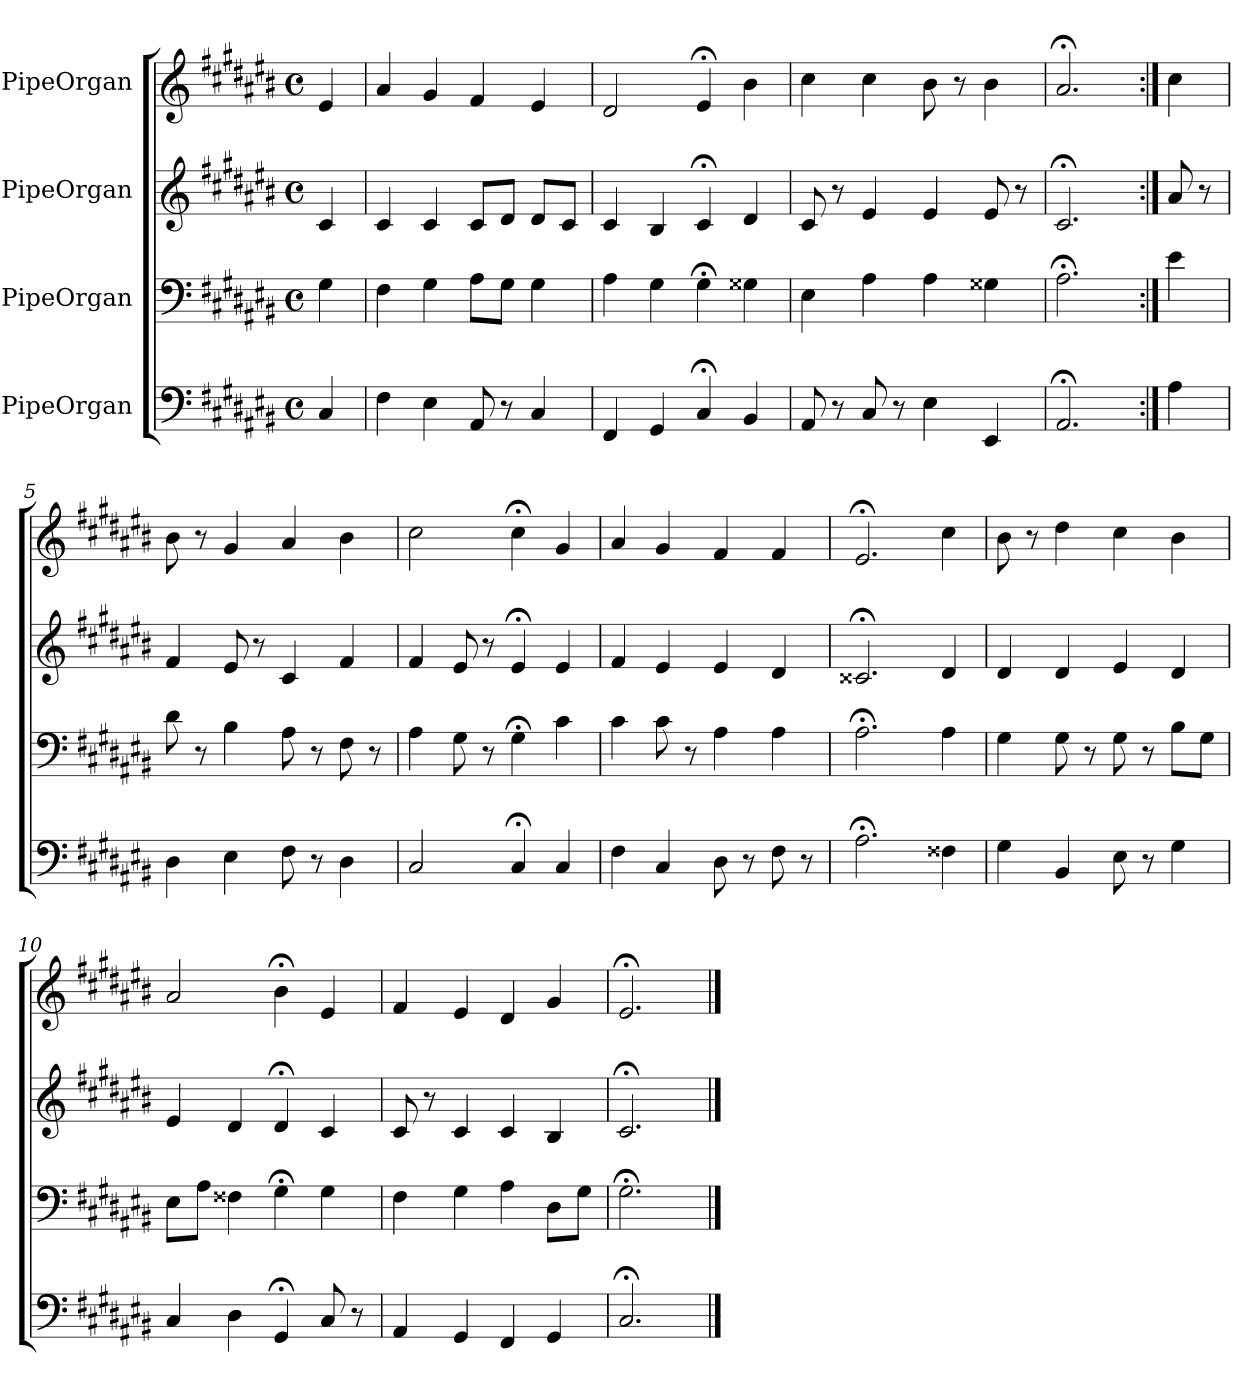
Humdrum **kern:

**kern	**kern	**kern	**kern
*part4	*part3	*part2	*part1
*staff4	*staff3	*staff2	*staff1
*I"PipeOrgan	*I"PipeOrgan	*I"PipeOrgan	*I"PipeOrgan
*clefF4	*clefF4	*clefG2	*clefG2
*k[f#c#g#d#a#e#b#]	*k[f#c#g#d#a#e#b#]	*k[f#c#g#d#a#e#b#]	*k[f#c#g#d#a#e#b#]
*C#:	*C#:	*C#:	*C#:
*M4/4	*M4/4	*M4/4	*M4/4
*met(c)	*met(c)	*met(c)	*met(c)
*MM60	*MM60	*MM60	*MM60
=	=	=	=
4C#	4G#	4c#	4e#
=1	=1	=1	=1
4F#	4F#	4c#	4a#
4E#	4G#	4c#	4g#
8AA#	8A#\L	8c#/L	4f#
8r	8G#\J	8d#/J	.
4C#	4G#	8d#/L	4e#
.	.	8c#/J	.
=2	=2	=2	=2
4FF#	4A#	4c#	2d#
4GG#	4G#	4B#	.
4C#;<	4G#;<	4c#;<	4e#;<
4BB#	4G##X	4d#	4b#
=3	=3	=3	=3
8AA#	4E#	8c#	4cc#
8r	.	8r	.
8C#	4A#	4e#	4cc#
8r	.	.	.
4E#	4A#	4e#	8b#
.	.	.	8r
4EE#	4G##X	8e#	4b#
.	.	8r	.
=4	=4	=4	=4
2.AA#;<	2.A#;<	2.c#;<	2.a#;<
=:|!	=:|!	=:|!	=:|!
4A#	4e#	8a#	4cc#
.	.	8r	.
=5	=5	=5	=5
4D#	8d#	4f#	8b#
.	8r	.	8r
4E#	4B#	8e#	4g#
.	.	8r	.
8F#	8A#	4c#	4a#
8r	8r	.	.
4D#	8F#	4f#	4b#
.	8r	.	.
=6	=6	=6	=6
2C#	4A#	4f#	2cc#
.	8G#	8e#	.
.	8r	8r	.
4C#;<	4G#;<	4e#;<	4cc#;<
4C#	4c#	4e#	4g#
=7	=7	=7	=7
4F#	4c#	4f#	4a#
4C#	8c#	4e#	4g#
.	8r	.	.
8D#	4A#	4e#	4f#
8r	.	.	.
8F#	4A#	4d#	4f#
8r	.	.	.
=8	=8	=8	=8
2.A#;<	2.A#;<	2.c##X;<	2.e#;<
4F##X	4A#	4d#	4cc#
=9	=9	=9	=9
4G#	4G#	4d#	8b#
.	.	.	8r
4BB#	8G#	4d#	4dd#
.	8r	.	.
8E#	8G#	4e#	4cc#
8r	8r	.	.
4G#	8B#\L	4d#	4b#
.	8G#\J	.	.
=10	=10	=10	=10
4C#	8E#\L	4e#	2a#
.	8A#\J	.	.
4D#	4F##X	4d#	.
4GG#;<	4G#;<	4d#;<	4b#;<
8C#	4G#	4c#	4e#
8r	.	.	.
=11	=11	=11	=11
4AA#	4F#	8c#	4f#
.	.	8r	.
4GG#	4G#	4c#	4e#
4FF#	4A#	4c#	4d#
4GG#	8D#\L	4B#	4g#
.	8G#\J	.	.
=12	=12	=12	=12
2.C#;<	2.G#;<	2.c#;<	2.e#;<
==	==	==	==
*-	*-	*-	*-
